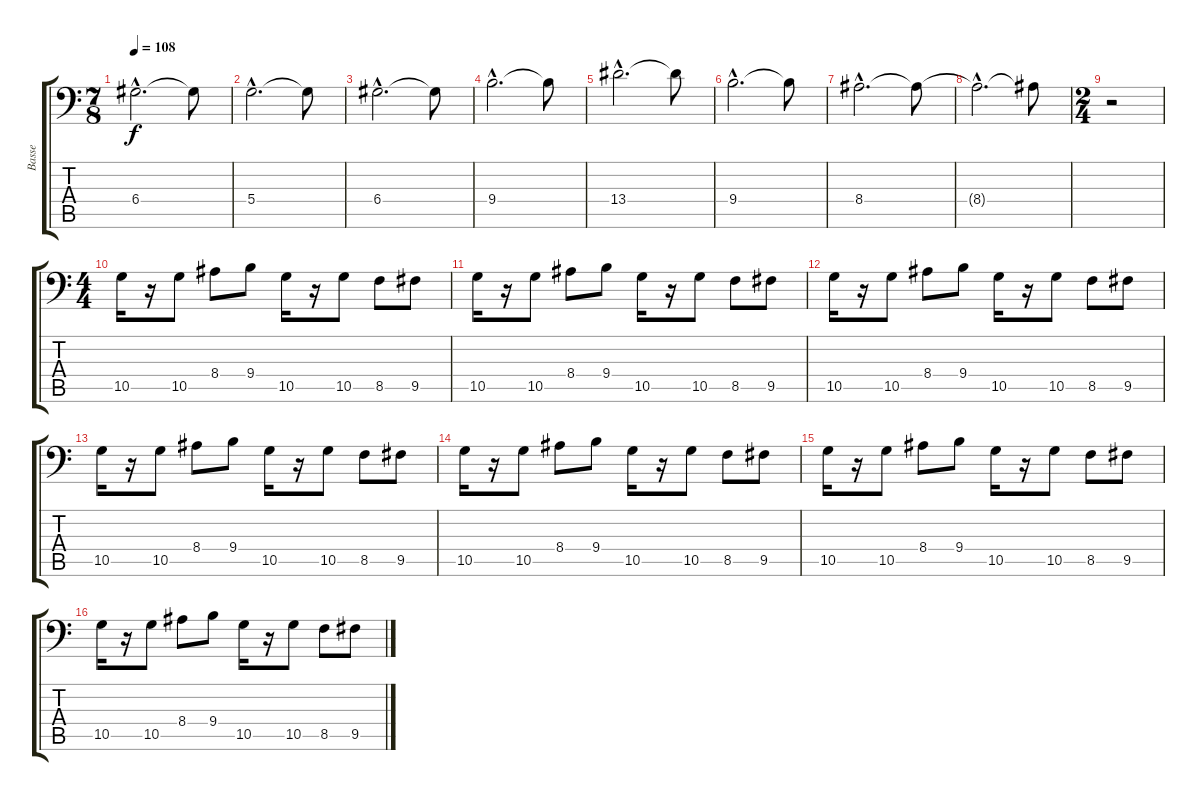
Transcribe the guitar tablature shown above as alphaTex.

\track ("Basse" "Basse") {instrument slapbass1}
\staff {score tabs}
\tuning (E3 B2 G2 D2 A1 E1) {hide}
\ts (7 8)
\tempo 108
\clef f4
\ks c
6.4{hac}.2{d dy f} 6.4{t}.8 |
5.4{hac}.2{d} 5.4{t}.8 |
6.4{hac}.2{d} 6.4{t}.8 |
9.4{hac}.2{d} 9.4{t}.8 |
13.4{hac}.2{d} 13.4{t}.8 |
9.4{hac}.2{d} 9.4{t}.8 |
8.4{hac}.2{d} 8.4{t}.8 |
8.4{hac t}.2{d} 8.4{t}.8 |
\ts (2 4)
r.2 |
\ts (4 4)
10.5.16 r.16 10.5.8 8.4.8 9.4.8 10.5.16 r.16 10.5.8 8.5.8 9.5.8 |
10.5.16 r.16 10.5.8 8.4.8 9.4.8 10.5.16 r.16 10.5.8 8.5.8 9.5.8 |
10.5.16 r.16 10.5.8 8.4.8 9.4.8 10.5.16 r.16 10.5.8 8.5.8 9.5.8 |
10.5.16 r.16 10.5.8 8.4.8 9.4.8 10.5.16 r.16 10.5.8 8.5.8 9.5.8 |
10.5.16 r.16 10.5.8 8.4.8 9.4.8 10.5.16 r.16 10.5.8 8.5.8 9.5.8 |
10.5.16 r.16 10.5.8 8.4.8 9.4.8 10.5.16 r.16 10.5.8 8.5.8 9.5.8 |
10.5.16 r.16 10.5.8 8.4.8 9.4.8 10.5.16 r.16 10.5.8 8.5.8 9.5.8
